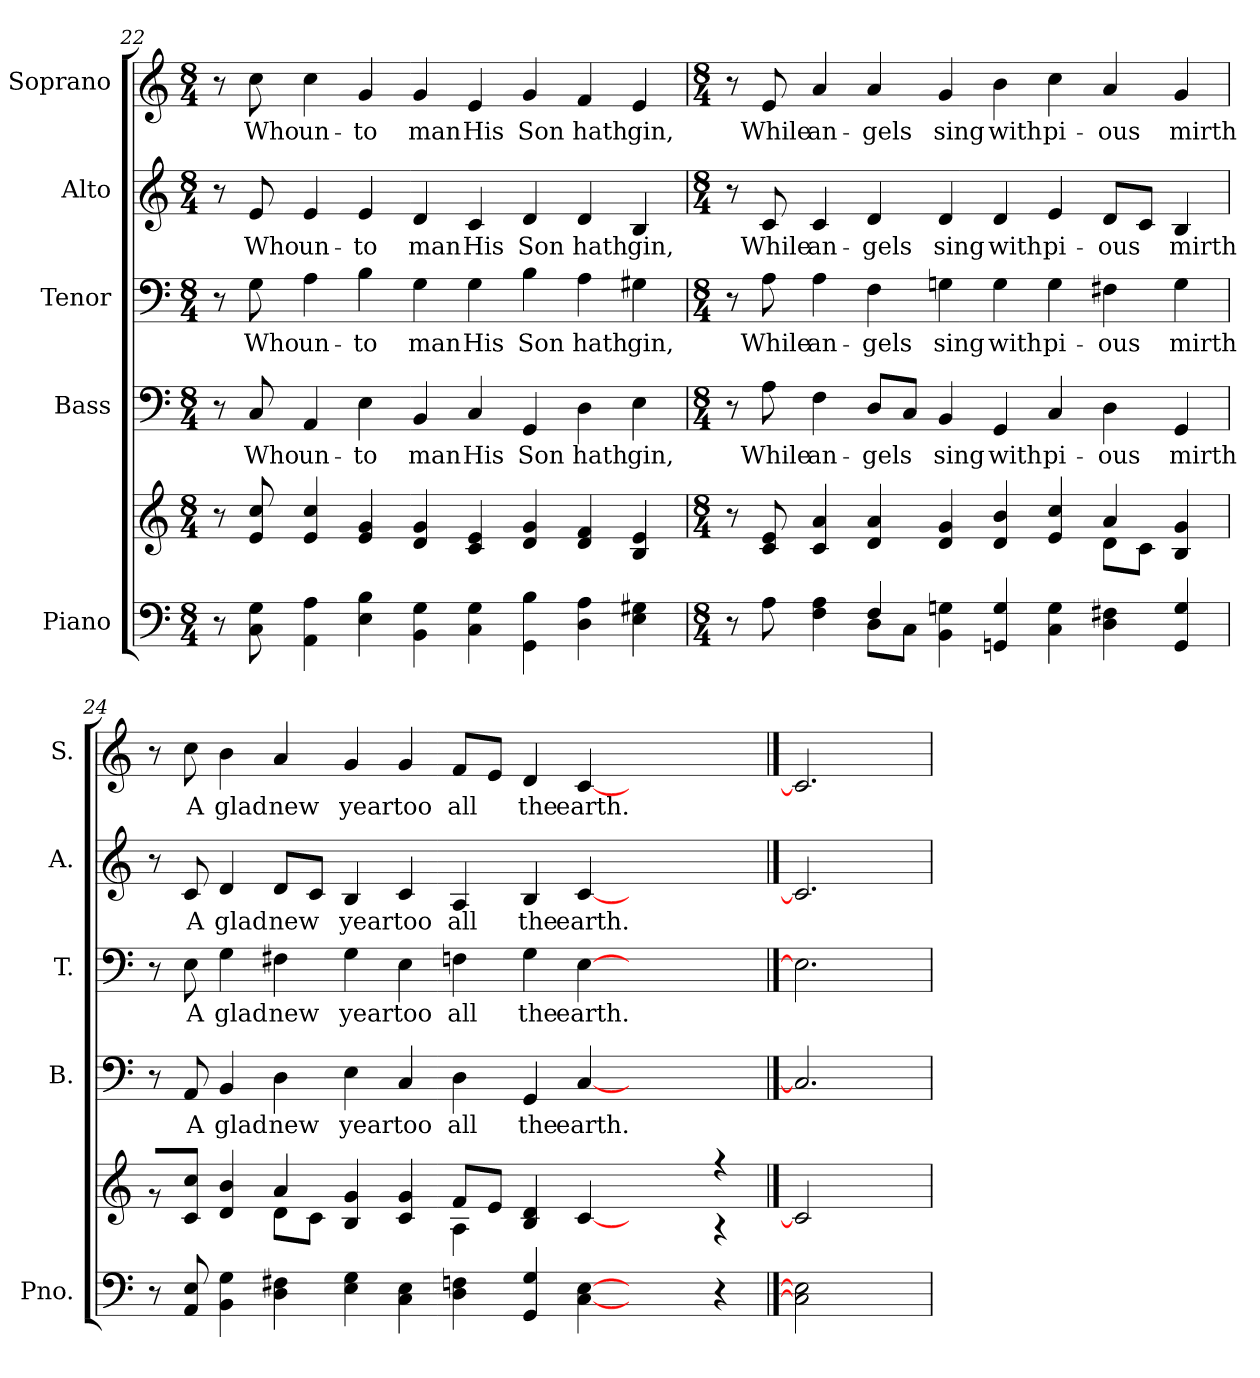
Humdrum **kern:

**kern	**kern	**kern	**text	**kern	**text	**kern	**text	**kern	**text
*part5	*part5	*part4	*part4	*part3	*part3	*part2	*part2	*part1	*part1
*staff6	*staff5	*staff4	*staff4	*staff3	*staff3	*staff2	*staff2	*staff1	*staff1
*I"Piano	*	*I"Bass	*	*I"Tenor	*	*I"Alto	*	*I"Soprano	*
*I'Pno.	*	*I'B.	*	*I'T.	*	*I'A.	*	*I'S.	*
!!LO:PB:g=z
*clefF4	*clefG2	*clefF4	*	*clefF4	*	*clefG2	*	*clefG2	*
*k[]	*k[]	*k[]	*	*k[]	*	*k[]	*	*k[]	*
*C:	*C:	*C:	*	*C:	*	*C:	*	*C:	*
*M8/4	*M8/4	*M8/4	*	*M8/4	*	*M8/4	*	*M8/4	*
=22	=22	=22	=22	=22	=22	=22	=22	=22	=22
8r	8r	8r	.	8r	.	8r	.	8r	.
!	!	!	!LO:LY:b:color=#000000	!	!	!	!	!	!
!	!	!	!	!	!LO:LY:b:color=#000000	!	!	!	!
!	!	!	!	!	!	!	!LO:LY:b:color=#000000	!	!
!	!	!	!	!	!	!	!	!	!LO:LY:b:color=#000000
8Ci\ 8Gi	8ei/ 8cci	8Ci/	Who	8Gi\	Who	8ei/	Who	8cci\	Who
!	!	!	!LO:LY:b:color=#000000	!	!	!	!	!	!
!	!	!	!	!	!LO:LY:b:color=#000000	!	!	!	!
!	!	!	!	!	!	!	!LO:LY:b:color=#000000	!	!
!	!	!	!	!	!	!	!	!	!LO:LY:b:color=#000000
4AAi\ 4Ai	4ei/ 4cci	4AAi/	un-	4Ai\	un-	4ei/	un-	4cci\	un-
!	!	!	!LO:LY:b:color=#000000	!	!	!	!	!	!
!	!	!	!	!	!LO:LY:b:color=#000000	!	!	!	!
!	!	!	!	!	!	!	!LO:LY:b:color=#000000	!	!
!	!	!	!	!	!	!	!	!	!LO:LY:b:color=#000000
4Ei\ 4Bi	4ei/ 4gi	4Ei\	-to	4Bi\	-to	4ei/	-to	4gi/	-to
!	!	!	!LO:LY:b:color=#000000	!	!	!	!	!	!
!	!	!	!	!	!LO:LY:b:color=#000000	!	!	!	!
!	!	!	!	!	!	!	!LO:LY:b:color=#000000	!	!
!	!	!	!	!	!	!	!	!	!LO:LY:b:color=#000000
4BBi\ 4Gi	4di/ 4gi	4BBi/	man	4Gi\	man	4di/	man	4gi/	man
!	!	!	!LO:LY:b:color=#000000	!	!	!	!	!	!
!	!	!	!	!	!LO:LY:b:color=#000000	!	!	!	!
!	!	!	!	!	!	!	!LO:LY:b:color=#000000	!	!
!	!	!	!	!	!	!	!	!	!LO:LY:b:color=#000000
4Ci\ 4Gi	4ci/ 4ei	4Ci/	His	4Gi\	His	4ci/	His	4ei/	His
!	!	!	!LO:LY:b:color=#000000	!	!	!	!	!	!
!	!	!	!	!	!LO:LY:b:color=#000000	!	!	!	!
!	!	!	!	!	!	!	!LO:LY:b:color=#000000	!	!
!	!	!	!	!	!	!	!	!	!LO:LY:b:color=#000000
4GGi\ 4Bi	4di/ 4gi	4GGi/	Son	4Bi\	Son	4di/	Son	4gi/	Son
!	!	!	!LO:LY:b:color=#000000	!	!	!	!	!	!
!	!	!	!	!	!LO:LY:b:color=#000000	!	!	!	!
!	!	!	!	!	!	!	!LO:LY:b:color=#000000	!	!
!	!	!	!	!	!	!	!	!	!LO:LY:b:color=#000000
4Di\ 4Ai	4di/ 4fi	4Di\	hath	4Ai\	hath	4di/	hath	4fi/	hath
!	!	!	!LO:LY:b:color=#000000	!	!	!	!	!	!
!	!	!	!	!	!LO:LY:b:color=#000000	!	!	!	!
!	!	!	!	!	!	!	!LO:LY:b:color=#000000	!	!
!	!	!	!	!	!	!	!	!	!LO:LY:b:color=#000000
4Ei\ 4G#Xi	4Bi/ 4ei	4Ei\	gin,	4G#Xi\	gin,	4Bi/	gin,	4ei/	gin,
!!LO:PB:g=z
=23	=23	=23	=23	=23	=23	=23	=23	=23	=23
*M8/4	*M8/4	*M8/4	*	*M8/4	*	*M8/4	*	*M8/4	*
*^	*^	*	*	*	*	*	*	*	*
8r	2ryy	8r	1ryy	8r	.	8r	.	8r	.	8r	.
!	!	!	!	!	!LO:LY:b:color=#000000	!	!	!	!	!	!
!	!	!	!	!	!	!	!LO:LY:b:color=#000000	!	!	!	!
!	!	!	!	!	!	!	!	!	!LO:LY:b:color=#000000	!	!
!	!	!	!	!	!	!	!	!	!	!	!LO:LY:b:color=#000000
8Ai\	.	8ci/ 8ei	.	8Ai\	While	8Ai\	While	8ci/	While	8ei/	While
!	!	!	!	!	!LO:LY:b:color=#000000	!	!	!	!	!	!
!	!	!	!	!	!	!	!LO:LY:b:color=#000000	!	!	!	!
!	!	!	!	!	!	!	!	!	!LO:LY:b:color=#000000	!	!
!	!	!	!	!	!	!	!	!	!	!	!LO:LY:b:color=#000000
4Fi\ 4Ai	.	4ci/ 4ai	.	4Fi\	an-	4Ai\	an-	4ci/	an-	4ai/	an-
!	!	!	!	!	!LO:LY:b:color=#000000	!	!	!	!	!	!
!	!	!	!	!	!	!	!LO:LY:b:color=#000000	!	!	!	!
!	!	!	!	!	!	!	!	!	!LO:LY:b:color=#000000	!	!
!	!	!	!	!	!	!	!	!	!	!	!LO:LY:b:color=#000000
4Fi/	8Di\L	4di/ 4ai	.	8Di/L	-gels	4Fi\	-gels	4di/	-gels	4ai/	-gels
.	8Ci\J	.	.	8Ci/J	.	.	.	.	.	.	.
!	!	!	!	!	!LO:LY:b:color=#000000	!	!	!	!	!	!
!	!	!	!	!	!	!	!LO:LY:b:color=#000000	!	!	!	!
!	!	!	!	!	!	!	!	!	!LO:LY:b:color=#000000	!	!
!	!	!	!	!	!	!	!	!	!	!	!LO:LY:b:color=#000000
4BBi\ 4Gni	4ryy	4di/ 4gi	.	4BBi/	sing	4Gni\	sing	4di/	sing	4gi/	sing
!	!	!	!	!	!LO:LY:b:color=#000000	!	!	!	!	!	!
!	!	!	!	!	!	!	!LO:LY:b:color=#000000	!	!	!	!
!	!	!	!	!	!	!	!	!	!LO:LY:b:color=#000000	!	!
!	!	!	!	!	!	!	!	!	!	!	!LO:LY:b:color=#000000
4GGni/ 4Gi	1ryy	4di/ 4bi	2ryy	4GGi/	with	4Gi\	with	4di/	with	4bi\	with
!	!	!	!	!	!LO:LY:b:color=#000000	!	!	!	!	!	!
!	!	!	!	!	!	!	!LO:LY:b:color=#000000	!	!	!	!
!	!	!	!	!	!	!	!	!	!LO:LY:b:color=#000000	!	!
!	!	!	!	!	!	!	!	!	!	!	!LO:LY:b:color=#000000
4Ci\ 4Gi	.	4ei/ 4cci	.	4Ci/	pi-	4Gi\	pi-	4ei/	pi-	4cci\	pi-
!	!	!	!	!	!LO:LY:b:color=#000000	!	!	!	!	!	!
!	!	!	!	!	!	!	!LO:LY:b:color=#000000	!	!	!	!
!	!	!	!	!	!	!	!	!	!LO:LY:b:color=#000000	!	!
!	!	!	!	!	!	!	!	!	!	!	!LO:LY:b:color=#000000
4Di\ 4F#Xi	.	4ai/	8di\L	4Di\	-ous	4F#Xi\	-ous	8di/L	-ous	4ai/	-ous
.	.	.	8ci\J	.	.	.	.	8ci/J	.	.	.
!	!	!	!	!	!LO:LY:b:color=#000000	!	!	!	!	!	!
!	!	!	!	!	!	!	!LO:LY:b:color=#000000	!	!	!	!
!	!	!	!	!	!	!	!	!	!LO:LY:b:color=#000000	!	!
!	!	!	!	!	!	!	!	!	!	!	!LO:LY:b:color=#000000
4GGi/ 4Gi	.	4Bi/ 4gi	4ryy	4GGi/	mirth	4Gi\	mirth	4Bi/	mirth	4gi/	mirth
*v	*v	*	*	*	*	*	*	*	*	*	*
!!LO:PB:g=z
=24	=24	=24	=24	=24	=24	=24	=24	=24	=24	=24
8r	8r	2ryy	8r	.	8r	.	8r	.	8r	.
!	!	!	!	!LO:LY:b:color=#000000	!	!	!	!	!	!
!	!	!	!	!	!	!LO:LY:b:color=#000000	!	!	!	!
!	!	!	!	!	!	!	!	!LO:LY:b:color=#000000	!	!
!	!	!	!	!	!	!	!	!	!	!LO:LY:b:color=#000000
8AAi/ 8Ei	8ci/ 8cciJ	.	8AAi/	A	8Ei\	A	8ci/	A	8cci\	A
!	!	!	!	!LO:LY:b:color=#000000	!	!	!	!	!	!
!	!	!	!	!	!	!LO:LY:b:color=#000000	!	!	!	!
!	!	!	!	!	!	!	!	!LO:LY:b:color=#000000	!	!
!	!	!	!	!	!	!	!	!	!	!LO:LY:b:color=#000000
4BBi\ 4Gi	4di/ 4bi	.	4BBi/	glad	4Gi\	glad	4di/	glad	4bi\	glad
!	!	!	!	!LO:LY:b:color=#000000	!	!	!	!	!	!
!	!	!	!	!	!	!LO:LY:b:color=#000000	!	!	!	!
!	!	!	!	!	!	!	!	!LO:LY:b:color=#000000	!	!
!	!	!	!	!	!	!	!	!	!	!LO:LY:b:color=#000000
4Di\ 4F#Xi	4ai/	8di\L	4Di\	new	4F#Xi\	new	8di/L	new	4ai/	new
.	.	8ci\J	.	.	.	.	8ci/J	.	.	.
!	!	!	!	!LO:LY:b:color=#000000	!	!	!	!	!	!
!	!	!	!	!	!	!LO:LY:b:color=#000000	!	!	!	!
!	!	!	!	!	!	!	!	!LO:LY:b:color=#000000	!	!
!	!	!	!	!	!	!	!	!	!	!LO:LY:b:color=#000000
4Ei\ 4Gi	4Bi/ 4gi	4ryy	4Ei\	year	4Gi\	year	4Bi/	year	4gi/	year
!	!	!	!	!LO:LY:b:color=#000000	!	!	!	!	!	!
!	!	!	!	!	!	!LO:LY:b:color=#000000	!	!	!	!
!	!	!	!	!	!	!	!	!LO:LY:b:color=#000000	!	!
!	!	!	!	!	!	!	!	!	!	!LO:LY:b:color=#000000
4Ci\ 4Ei	4ci/ 4gi	4ryy	4Ci/	too	4Ei\	too	4ci/	too	4gi/	too
!	!	!	!	!LO:LY:b:color=#000000	!	!	!	!	!	!
!	!	!	!	!	!	!LO:LY:b:color=#000000	!	!	!	!
!	!	!	!	!	!	!	!	!LO:LY:b:color=#000000	!	!
!	!	!	!	!	!	!	!	!	!	!LO:LY:b:color=#000000
4Di\ 4Fni	8fi/L	4Ai\	4Di\	all	4Fni\	all	4Ai/	all	8fi/L	all
.	8ei/J	.	.	.	.	.	.	.	8ei/J	.
!	!	!	!	!LO:LY:b:color=#000000	!	!	!	!	!	!
!	!	!	!	!	!	!LO:LY:b:color=#000000	!	!	!	!
!	!	!	!	!	!	!	!	!LO:LY:b:color=#000000	!	!
!	!	!	!	!	!	!	!	!	!	!LO:LY:b:color=#000000
4GGi/ 4Gi	4Bi/ 4di	2ryy	4GGi/	the	4Gi\	the	4Bi/	the	4di/	the
!	!	!	!	!LO:LY:b:color=#000000	!	!	!	!	!	!
!	!	!	!	!	!	!LO:LY:b:color=#000000	!	!	!	!
!	!	!	!	!	!	!	!	!LO:LY:b:color=#000000	!	!
!	!	!	!	!	!	!	!	!	!	!LO:LY:b:color=#000000
[4Ci\ [4Ei	[4ci/	.	[4Ci	earth.	[4Ei	earth.	[4ci	earth.	[4ci	earth.
2ryy	2ryy	2ryy	2.ryy	.	2.ryy	.	2.ryy	.	2.ryy	.
4r	4r	4r	.	.	.	.	.	.	.	.
*	*v	*v	*	*	*	*	*	*	*	*
==25	==25	==25	==25	==25	==25	==25	==25	==25	==25
2Ci\] 2Ei]	2ci/]	2.Ci]	.	2.Ei]	.	2.ci]	.	2.ci]	.
4ryy	4ryy	.	.	.	.	.	.	.	.
=	=	=	=	=	=	=	=	=	=
*-	*-	*-	*-	*-	*-	*-	*-	*-	*-
